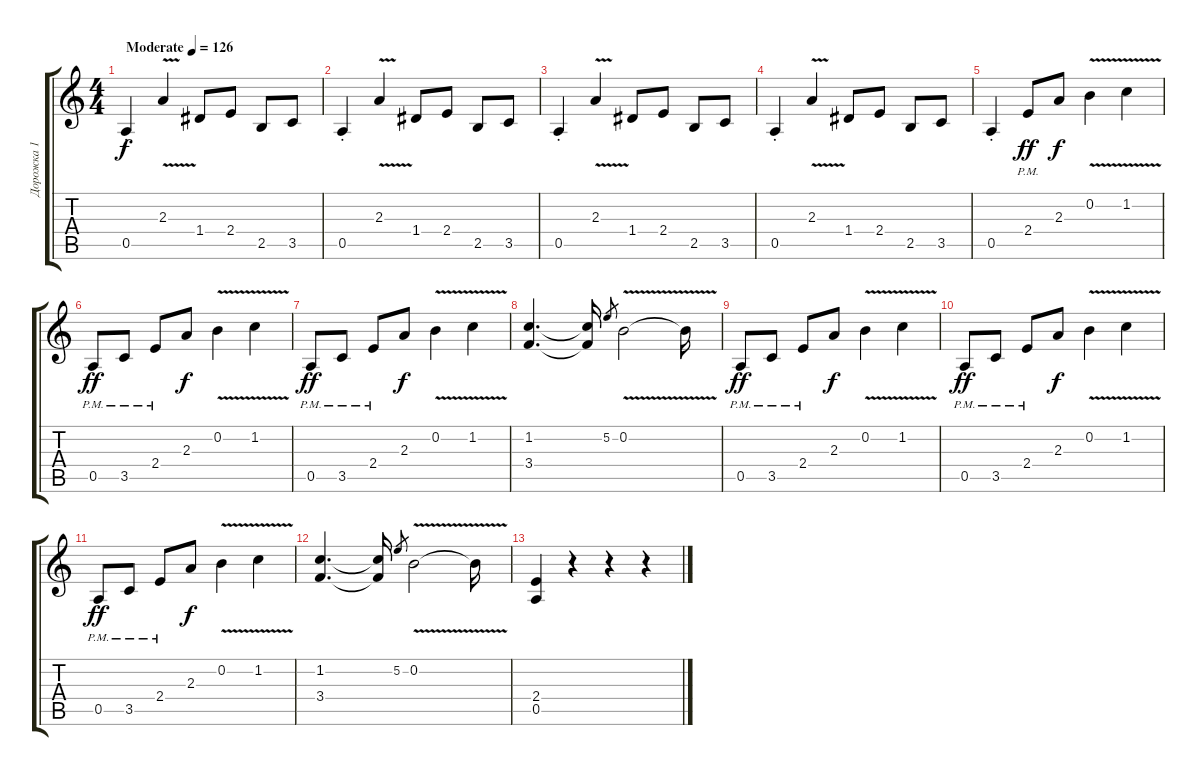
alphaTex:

\track ("Дорожка 1" "Дорожка 1") {instrument distortionguitar}
\staff {score tabs}
\tuning (E4 B3 G3 D3 A2 E2) {hide}
\ts (4 4)
\tempo (126 "Moderate")
\clef g2
\ks c
0.5{st}.4{dy f instrument distortionguitar} 2.3{v}.4 1.4.8 2.4.8 2.5.8 3.5.8 |
0.5{st}.4 2.3{v}.4 1.4.8 2.4.8 2.5.8 3.5.8 |
0.5{st}.4 2.3{v}.4 1.4.8 2.4.8 2.5.8 3.5.8 |
0.5{st}.4 2.3{v}.4 1.4.8 2.4.8 2.5.8 3.5.8 |
0.5{st}.4 2.4{pm}.8{dy ff} 2.3.8{dy f} 0.2{v}.4 1.2{v}.4 |
0.5{pm}.8{dy ff} 3.5{pm}.8 2.4{pm}.8 2.3.8{dy f} 0.2{v}.4 1.2{v}.4 |
0.5{pm}.8{dy ff} 3.5{pm}.8 2.4{pm}.8 2.3.8{dy f} 0.2{v}.4 1.2{v}.4 |
(1.2 3.4).4{d} (1.2{t} 3.4{t}).16 5.2.8{gr} 0.2{v}.2 0.2{t}.16 |
0.5{pm}.8{dy ff} 3.5{pm}.8 2.4{pm}.8 2.3.8{dy f} 0.2{v}.4 1.2{v}.4 |
0.5{pm}.8{dy ff} 3.5{pm}.8 2.4{pm}.8 2.3.8{dy f} 0.2{v}.4 1.2{v}.4 |
0.5{pm}.8{dy ff} 3.5{pm}.8 2.4{pm}.8 2.3.8{dy f} 0.2{v}.4 1.2{v}.4 |
(1.2 3.4).4{d} (1.2{t} 3.4{t}).16 5.2.8{gr} 0.2{v}.2 0.2{t}.16 |
(2.4 0.5).4 r.4 r.4 r.4
